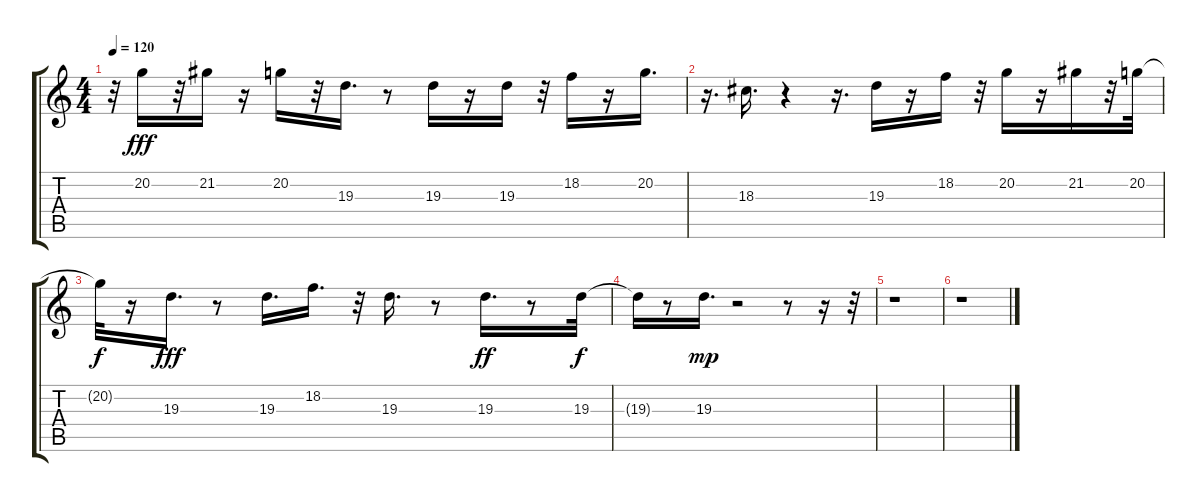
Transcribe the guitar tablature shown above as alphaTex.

\track "" {instrument whistle}
\staff {score tabs}
\tuning (E4 B3 G3 D3 A2 E2) {hide}
\ts (4 4)
\tempo 120
\clef g2
\ks c
r.32{dy fff} 20.2.16 r.32 21.2.16 r.16 20.2.16 r.32 19.3.16{d} r.8 19.3.16 r.16 19.3.16 r.32 18.2.16 r.16 20.2.16{d} |
r.16{d} 18.3.16{d} r.4 r.16{d} 19.3.16 r.16 18.2.16 r.32 20.2.16 r.16 21.2.16 r.32 20.2.32 |
20.2{t}.32{dy f} r.16 19.3.16{d dy fff} r.8 19.3.16{d} 18.2.16{d} r.32 19.3.16{d} r.8 19.3.16{d dy ff} r.8 19.3.32{dy f} |
19.3{t}.16 r.8 19.3.16{d dy mp} r.2 r.8 r.16 r.32 |
r.1 |
r.1
